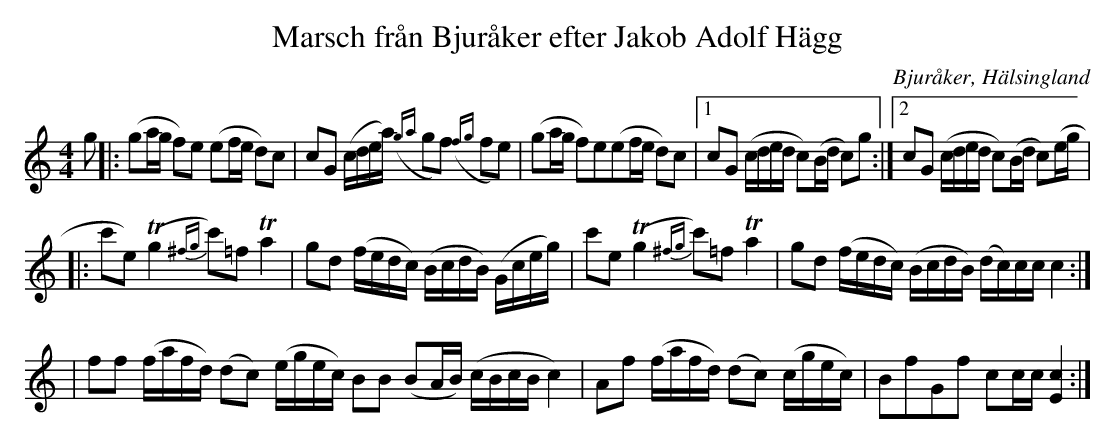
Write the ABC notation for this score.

X:1
T: Marsch från Bjuråker efter Jakob Adolf Hägg
O: Bjuråker, Hälsingland
M: 4/4
L: 1/16
K: C
g2|:(g2ag f2)e2 (e2fe d2)c2|c2G2 (cdea) ({ga}g2f2) ({fg}f2e2)|(g2ag f2)e2(e2fe d2)c2|1 c2G2 (cded c2)(Bd c2)g2:|2 c2G2 (cded c2)(Bd c2)(eg|
|:c'2e2) (Tg4 {^fg}c'2)=f2 Ta4|g2d2 (fedc) (BcdB) (Gceg)|c'2e2 (Tg4 {^fg}c'2)=f2 Ta4|g2d2 (fedc) (BcdB) (dc)cc c4:|
|f2f2 (fafd) (d2c2) (egec) B2B2 (B2AB) (cBcB c4) |A2f2 (fafd) (d2c2) (cgec) |B2f2G2f2 c2cc [E4c4]:|
